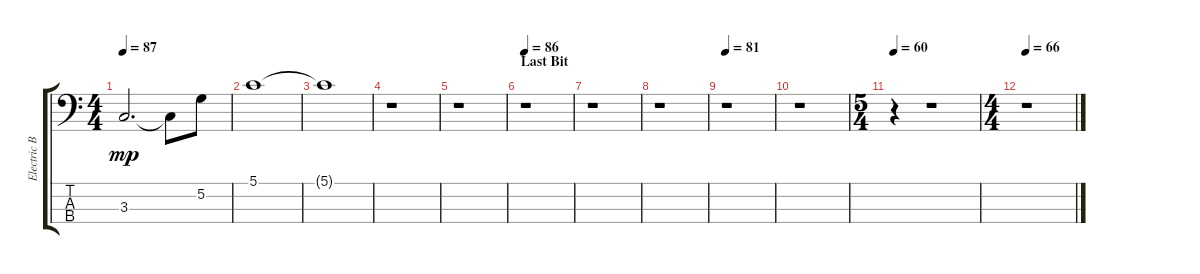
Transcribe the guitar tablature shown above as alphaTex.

\track ("Electric Bass" "Electric B") {instrument electricbasspick}
\staff {score tabs}
\tuning (G2 D2 A1 E1) {hide}
\ts (4 4)
\tempo 87
\clef f4
\ks c
3.3{t}.2{d dy mp} 3.3{t}.8 5.2.8 |
5.1.1 |
5.1{t}.1 |
r.1 |
r.1 |
\section ("" "Last Bit")
\tempo 86
r.1 |
r.1 |
r.1 |
\tempo 81
r.1 |
r.1 |
\ts (5 4)
\tempo 60
r.4 r.1 |
\ts (4 4)
\tempo 66
r.1
